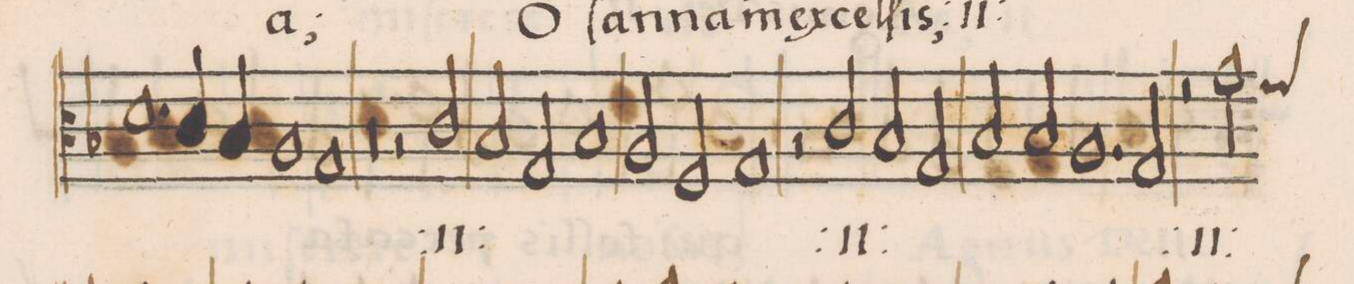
**kern	**text
*I"CANTVS	*
*clefC3	*
*k[b-]	*
*met(C|)	*
*M2/1	*
1.d\	-cel-
4c/	.
4B-/	.
=62-	=62-
1A/	.
1G/	-ſis
=63-	=63-
0r	.
=64-	=64-
2r	.
2c/	O-
2B-/	-ſan-
2G/	-na
=65-	=65-
1B-/	in
2A/	ex-
2F/	-cel-
=66-	=66-
1G/	-ſis
2r	.
2c/	O-
=67-	=67-
2B-/	-san-
2G/	-na
2B-/	in
2B-/	ex-
=68-	=68-
1.A/	-cel-
2G/	-ſis
=69-	=69-
2r	.
*custos:f	*
2g\	O-
*-	*-
